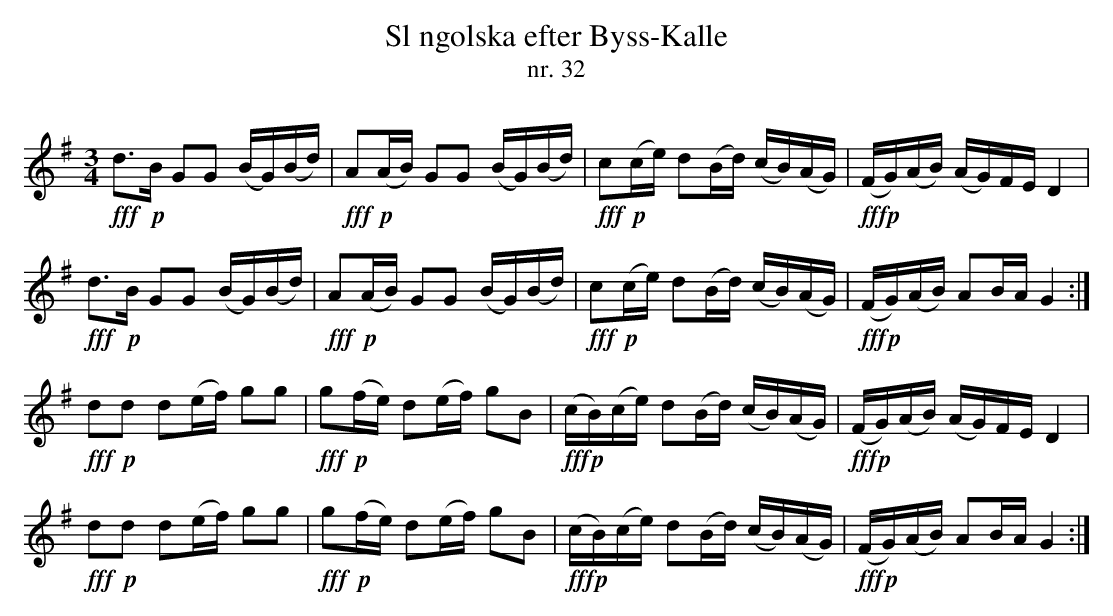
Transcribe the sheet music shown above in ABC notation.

X:1
Q: 90
T: Sl ngolska efter Byss-Kalle
T: nr. 32
M: 3/4
L: 1/16
K: G
!fff!d2>!p!B2 G2G2 (BG)(Bd) | !fff!A2!p!(AB) G2G2 (BG)(Bd) | !fff!c2!p!(ce) d2(Bd) (cB)(AG) | !fff!(F!p!G)(AB) (AG)FE D4 |
!fff!d2>!p!B2 G2G2 (BG)(Bd) | !fff!A2!p!(AB) G2G2 (BG)(Bd) | !fff!c2!p!(ce) d2(Bd) (cB)(AG) | !fff!(F!p!G)(AB) A2BA G4 :|
!fff!d2!p!d2 d2(ef) g2g2 | !fff!g2!p!(fe) d2(ef) g2B2 | !fff!(c!p!B)(ce) d2(Bd) (cB)(AG) | !fff!(F!p!G)(AB) (AG)FE D4 |
!fff!d2!p!d2 d2(ef) g2g2 | !fff!g2!p!(fe) d2(ef) g2B2 | !fff!(c!p!B)(ce) d2(Bd) (cB)(AG) | !fff!(F!p!G)(AB) A2BA G4 :|
